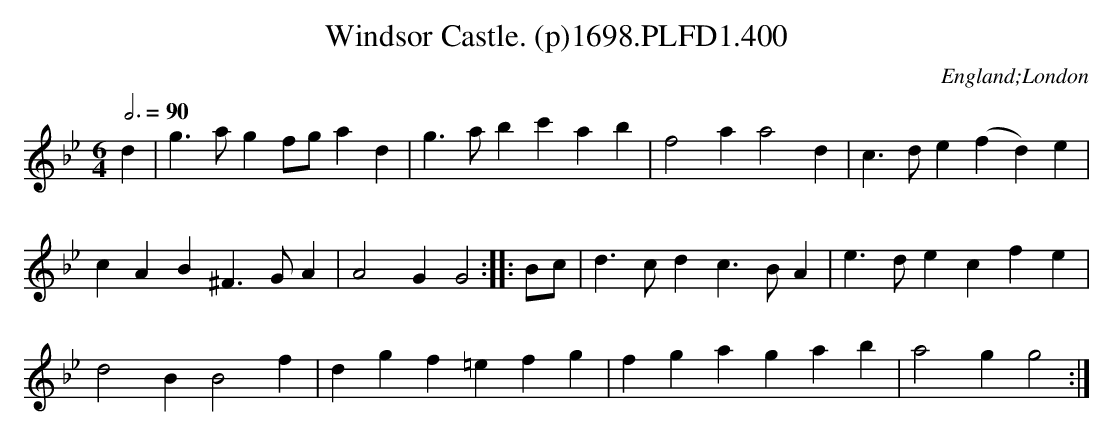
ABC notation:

X:1
T:Windsor Castle. (p)1698.PLFD1.400
M:6/4
L:1/4
Q:3/4=90
O:England;London
K:Bb
d|g>agf/g/ad|g>abc'ab|f2aa2d|c>de(fd)e|
cAB^F>GA|A2GG2:||:B/c/|d>cdc>BA|e>decfe|
d2BB2f|dgf=efg|fgagab|a2gg2:|
